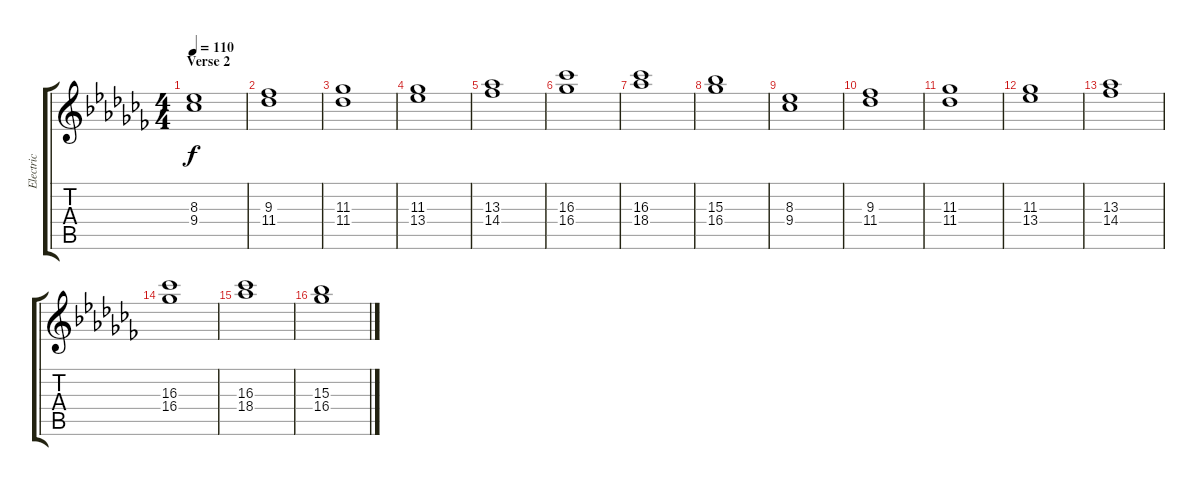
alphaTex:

\track ("Electric" "Electric") {instrument distortionguitar}
\staff {score tabs}
\tuning (E4 B3 G3 D3 A2 E2) {hide}
\ts (4 4)
\section ("" "Verse 2")
\tempo 110
\clef g2
\ks abminor
(8.3 9.4).1{dy f} |
(9.3 11.4).1 |
(11.3 11.4).1 |
(11.3 13.4).1 |
(13.3 14.4).1 |
(16.3 16.4).1 |
(16.3 18.4).1 |
(15.3 16.4).1 |
(8.3 9.4).1{volume 10} |
(9.3 11.4).1 |
(11.3 11.4).1 |
(11.3 13.4).1 |
(13.3 14.4).1 |
(16.3 16.4).1 |
(16.3 18.4).1 |
(15.3 16.4).1
